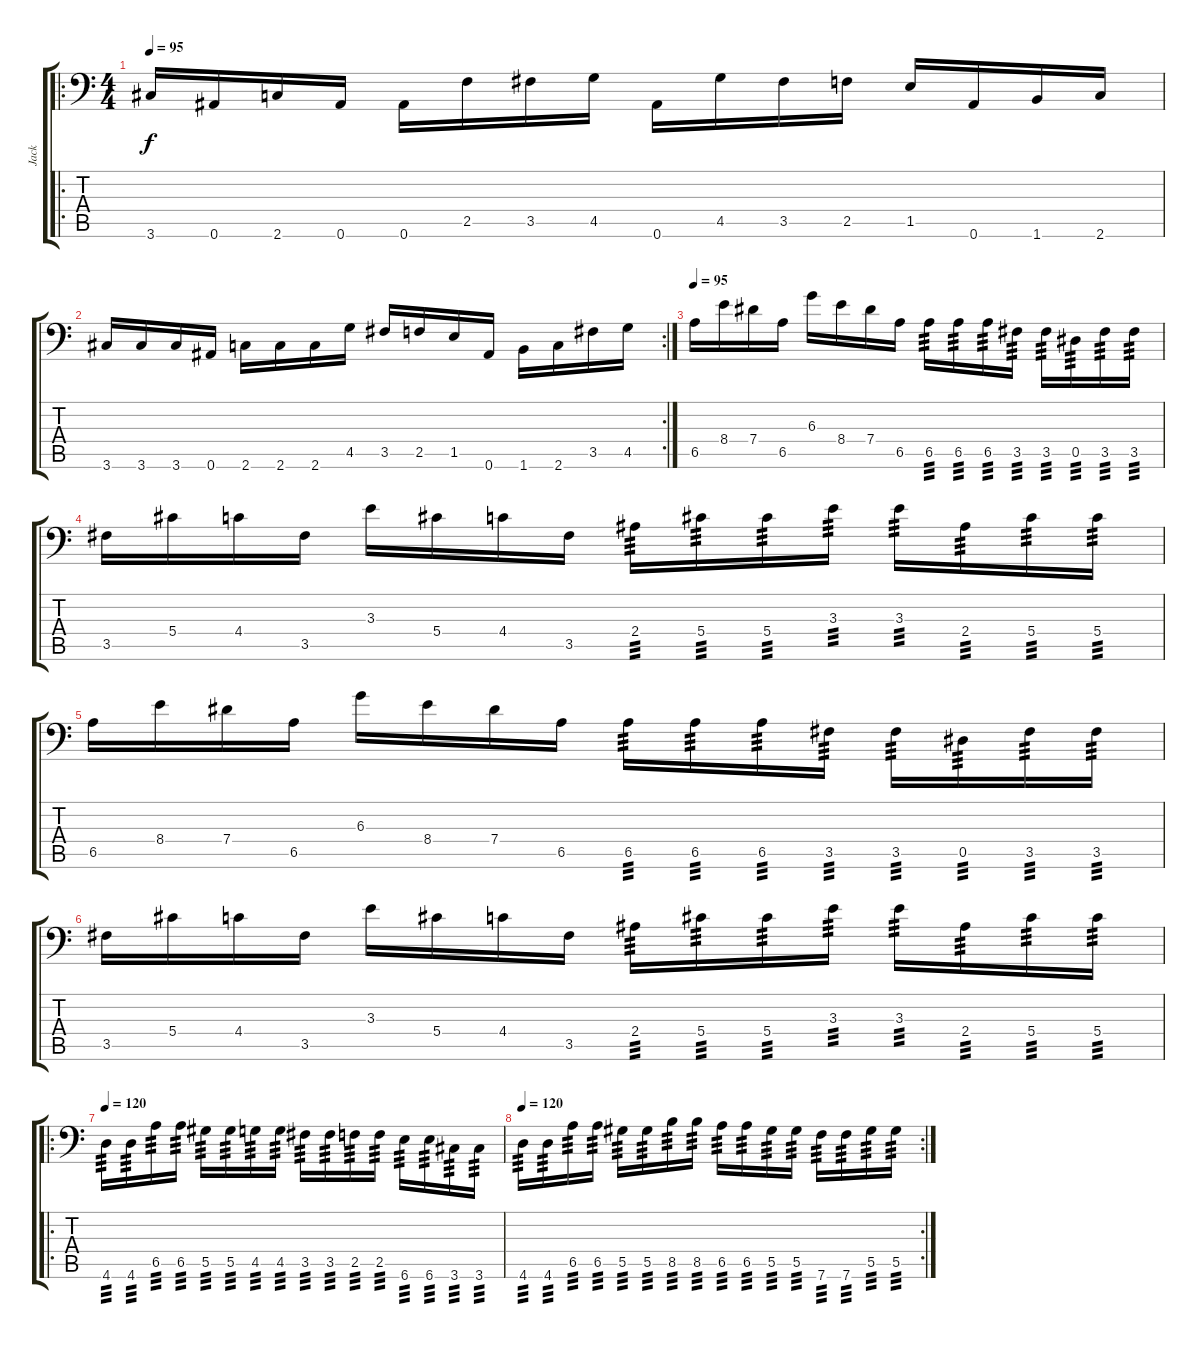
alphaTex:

\track ("Jack" "Jack") {instrument distortionguitar}
\staff {score tabs}
\tuning (Bb3 F3 Db3 Ab2 Eb2 Bb1) {hide}
\ro
\ts (4 4)
\tempo 95
\clef f4
\ks c
3.6.16{dy f} 0.6.16 2.6.16 0.6.16 0.6.16 2.5.16 3.5.16 4.5.16 0.6.16 4.5.16 3.5.16 2.5.16 1.5.16 0.6.16 1.6.16 2.6.16 |
\rc 2
3.6.16 3.6.16 3.6.16 0.6.16 2.6.16 2.6.16 2.6.16 4.5.16 3.5.16 2.5.16 1.5.16 0.6.16 1.6.16 2.6.16 3.5.16 4.5.16 |
\tempo 95
6.5.16 8.4.16 7.4.16 6.5.16 6.3.16 8.4.16 7.4.16 6.5.16 6.5.16{tp 3} 6.5.16{tp 3} 6.5.16{tp 3} 3.5.16{tp 3} 3.5.16{tp 3} 0.5.16{tp 3} 3.5.16{tp 3} 3.5.16{tp 3} |
3.5.16 5.4.16 4.4.16 3.5.16 3.3.16 5.4.16 4.4.16 3.5.16 2.4.16{tp 3} 5.4.16{tp 3} 5.4.16{tp 3} 3.3.16{tp 3} 3.3.16{tp 3} 2.4.16{tp 3} 5.4.16{tp 3} 5.4.16{tp 3} |
6.5.16 8.4.16 7.4.16 6.5.16 6.3.16 8.4.16 7.4.16 6.5.16 6.5.16{tp 3} 6.5.16{tp 3} 6.5.16{tp 3} 3.5.16{tp 3} 3.5.16{tp 3} 0.5.16{tp 3} 3.5.16{tp 3} 3.5.16{tp 3} |
3.5.16 5.4.16 4.4.16 3.5.16 3.3.16 5.4.16 4.4.16 3.5.16 2.4.16{tp 3} 5.4.16{tp 3} 5.4.16{tp 3} 3.3.16{tp 3} 3.3.16{tp 3} 2.4.16{tp 3} 5.4.16{tp 3} 5.4.16{tp 3} |
\ro
\tempo 120
4.6.16{tp 3} 4.6.16{tp 3} 6.5.16{tp 3} 6.5.16{tp 3} 5.5.16{tp 3} 5.5.16{tp 3} 4.5.16{tp 3} 4.5.16{tp 3} 3.5.16{tp 3} 3.5.16{tp 3} 2.5.16{tp 3} 2.5.16{tp 3} 6.6.16{tp 3} 6.6.16{tp 3} 3.6.16{tp 3} 3.6.16{tp 3} |
\rc 2
\tempo 120
4.6.16{tp 3} 4.6.16{tp 3} 6.5.16{tp 3} 6.5.16{tp 3} 5.5.16{tp 3} 5.5.16{tp 3} 8.5.16{tp 3} 8.5.16{tp 3} 6.5.16{tp 3} 6.5.16{tp 3} 5.5.16{tp 3} 5.5.16{tp 3} 7.6.16{tp 3} 7.6.16{tp 3} 5.5.16{tp 3} 5.5.16{tp 3}
